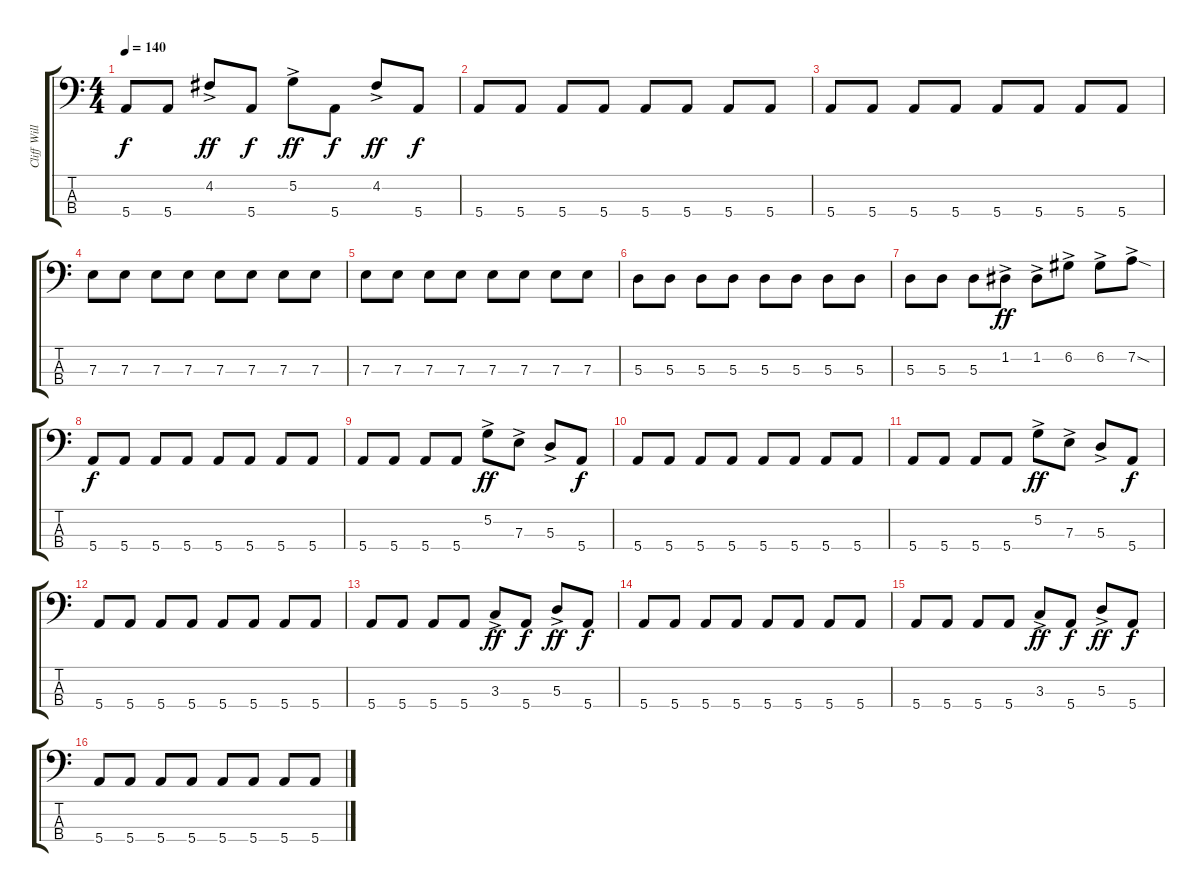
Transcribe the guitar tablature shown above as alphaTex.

\track ("Cliff Williams" "Cliff Will") {instrument electricbassfinger}
\staff {score tabs}
\tuning (G2 D2 A1 E1) {hide}
\ts (4 4)
\tempo 140
\clef f4
\ks c
5.4.8{dy f} 5.4.8 4.2{ac}.8{dy ff} 5.4.8{dy f} 5.2{ac}.8{dy ff} 5.4.8{dy f} 4.2{ac}.8{dy ff} 5.4.8{dy f} |
5.4.8 5.4.8 5.4.8 5.4.8 5.4.8 5.4.8 5.4.8 5.4.8 |
5.4.8 5.4.8 5.4.8 5.4.8 5.4.8 5.4.8 5.4.8 5.4.8 |
7.3.8 7.3.8 7.3.8 7.3.8 7.3.8 7.3.8 7.3.8 7.3.8 |
7.3.8 7.3.8 7.3.8 7.3.8 7.3.8 7.3.8 7.3.8 7.3.8 |
5.3.8 5.3.8 5.3.8 5.3.8 5.3.8 5.3.8 5.3.8 5.3.8 |
5.3.8 5.3.8 5.3.8 1.2{ac}.8{dy ff} 1.2{ac}.8 6.2{ac}.8 6.2{ac}.8 7.2{sod ac}.8 |
5.4.8{dy f} 5.4.8 5.4.8 5.4.8 5.4.8 5.4.8 5.4.8 5.4.8 |
5.4.8 5.4.8 5.4.8 5.4.8 5.2{ac}.8{dy ff} 7.3{ac}.8 5.3{ac}.8 5.4.8{dy f} |
5.4.8 5.4.8 5.4.8 5.4.8 5.4.8 5.4.8 5.4.8 5.4.8 |
5.4.8 5.4.8 5.4.8 5.4.8 5.2{ac}.8{dy ff} 7.3{ac}.8 5.3{ac}.8 5.4.8{dy f} |
5.4.8 5.4.8 5.4.8 5.4.8 5.4.8 5.4.8 5.4.8 5.4.8 |
5.4.8 5.4.8 5.4.8 5.4.8 3.3{ac}.8{dy ff} 5.4.8{dy f} 5.3{ac}.8{dy ff} 5.4.8{dy f} |
5.4.8 5.4.8 5.4.8 5.4.8 5.4.8 5.4.8 5.4.8 5.4.8 |
5.4.8 5.4.8 5.4.8 5.4.8 3.3{ac}.8{dy ff} 5.4.8{dy f} 5.3{ac}.8{dy ff} 5.4.8{dy f} |
5.4.8 5.4.8 5.4.8 5.4.8 5.4.8 5.4.8 5.4.8 5.4.8
